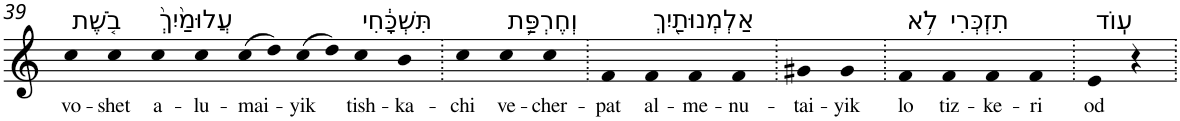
**kern	**text
*part1	*part1
*staff1	*staff1
*I"Piano	*
*I'Pno	*
!!LO:PB:g=z
*clefG2	*
*k[]	*
=39	=39
!LO:TX:a:t=בֹ֤שֶׁת	!
!	!LO:LY:b
4cc	vo-
!	!LO:LY:b
4cc	-shet
!LO:TX:a:t=עֲלוּמַ֙יִךְ֙	!
!	!LO:LY:b
4cc	a-
!	!LO:LY:b
4cc	-lu-
!	!LO:LY:b
(8cc	-mai-
8dd)	.
!	!LO:LY:b
(8cc	-yik
8dd)	.
!LO:TX:a:t=תִּשְׁכָּ֔חִי	!
!	!LO:LY:b
4cc	tish-
!	!LO:LY:b
4b	-ka-
=40.	=40.
!	!LO:LY:b
4cc	-chi
!LO:TX:a:t=וְחֶרְפַּ֥ת	!
!	!LO:LY:b
4cc	ve-
!	!LO:LY:b
4cc	-cher-
=41.	=41.
!	!LO:LY:b
4f	-pat
!LO:TX:a:t=אַלְמְנוּתַ֖יִךְ	!
!	!LO:LY:b
4f	al-
!	!LO:LY:b
4f	-me-
!	!LO:LY:b
4f	-nu-
=42.	=42.
!	!LO:LY:b
4g#X	-tai-
!	!LO:LY:b
4g#	-yik
=43.	=43.
!LO:TX:a:t=לֹ֥א	!
!	!LO:LY:b
4f	lo
!LO:TX:a:t=תִזְכְּרִי	!
!	!LO:LY:b
4f	tiz-
!	!LO:LY:b
4f	-ke-
!	!LO:LY:b
4f	-ri
=44.	=44.
!LO:TX:a:t=עֽוֹד	!
!	!LO:LY:b
4e	od
4r	.
=.	=.
*-	*-
